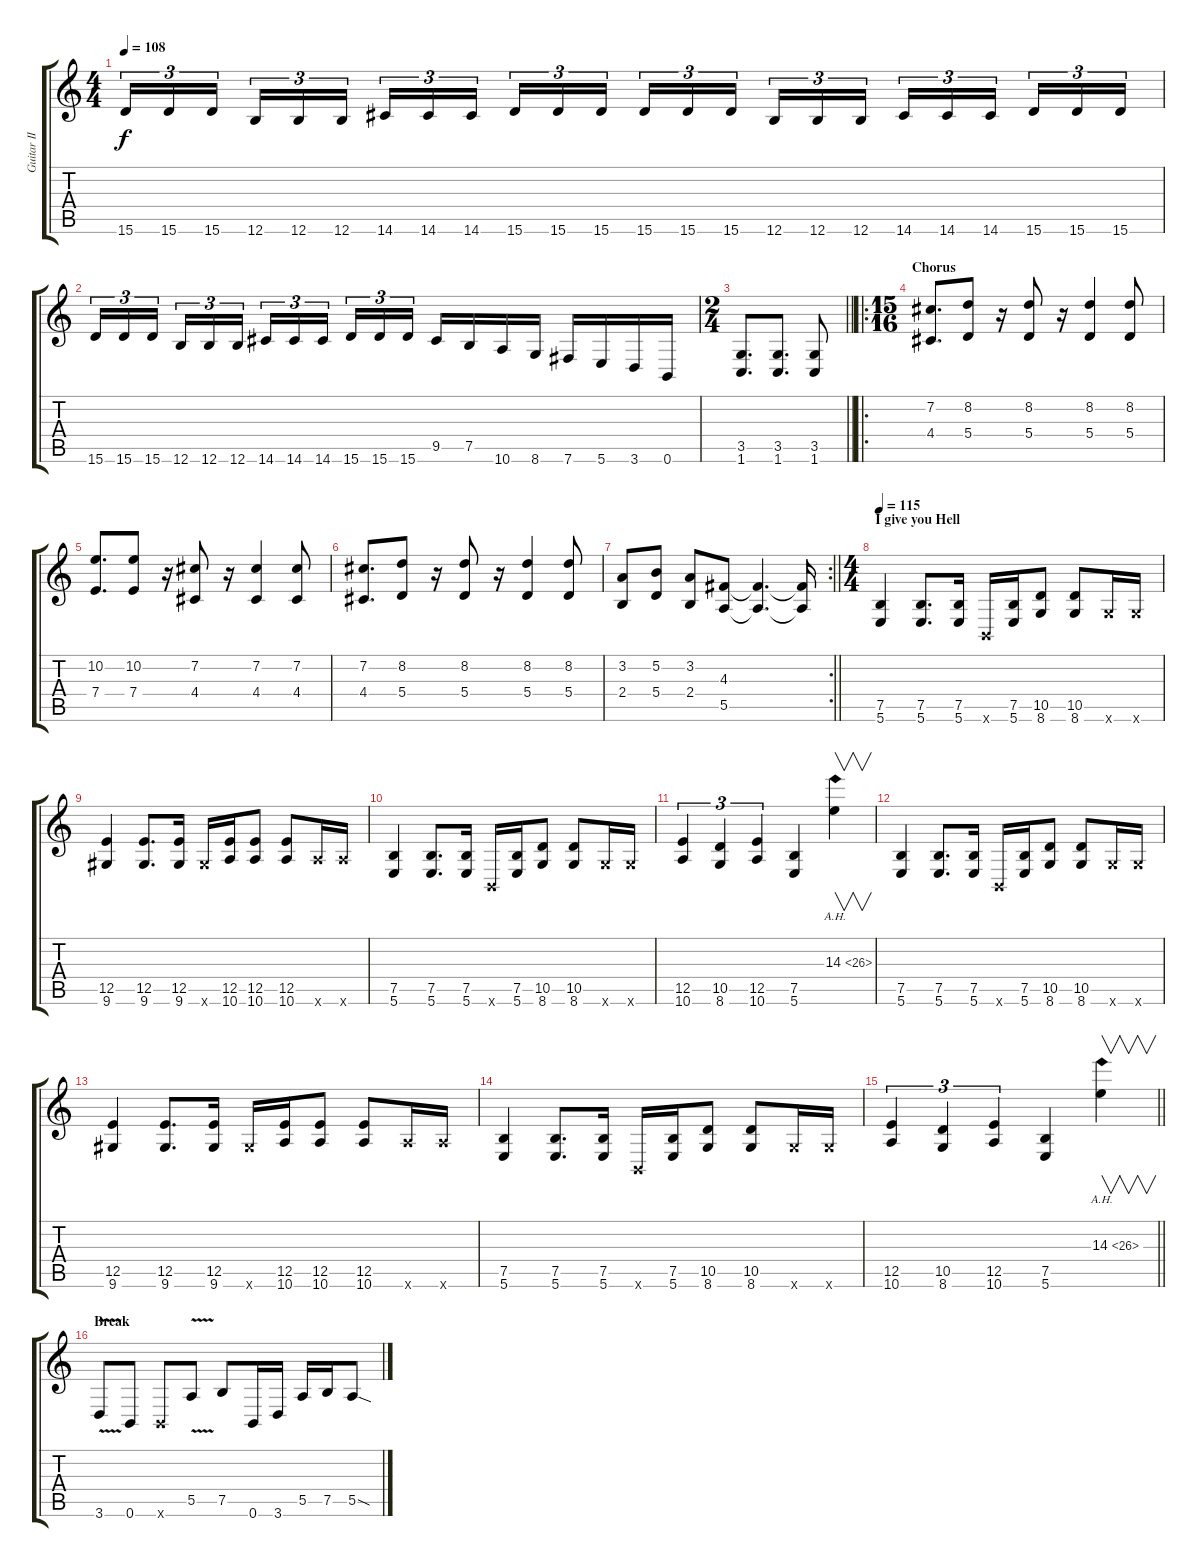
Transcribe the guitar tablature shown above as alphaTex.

\track ("Guitar II" "Guitar II") {instrument distortionguitar}
\staff {score tabs}
\tuning (B3 Gb3 D3 A2 E2 B1) {hide}
\ts (4 4)
\tempo 108
\clef g2
\ks c
15.6.16{tu (3 2) dy f} 15.6.16{tu (3 2)} 15.6.16{tu (3 2) beam splitsecondary} 12.6.16{tu (3 2)} 12.6.16{tu (3 2)} 12.6.16{tu (3 2)} 14.6.16{tu (3 2)} 14.6.16{tu (3 2)} 14.6.16{tu (3 2) beam splitsecondary} 15.6.16{tu (3 2)} 15.6.16{tu (3 2)} 15.6.16{tu (3 2)} 15.6.16{tu (3 2)} 15.6.16{tu (3 2)} 15.6.16{tu (3 2) beam splitsecondary} 12.6.16{tu (3 2)} 12.6.16{tu (3 2)} 12.6.16{tu (3 2)} 14.6.16{tu (3 2)} 14.6.16{tu (3 2)} 14.6.16{tu (3 2) beam splitsecondary} 15.6.16{tu (3 2)} 15.6.16{tu (3 2)} 15.6.16{tu (3 2)} |
15.6.16{tu (3 2)} 15.6.16{tu (3 2)} 15.6.16{tu (3 2) beam splitsecondary} 12.6.16{tu (3 2)} 12.6.16{tu (3 2)} 12.6.16{tu (3 2)} 14.6.16{tu (3 2)} 14.6.16{tu (3 2)} 14.6.16{tu (3 2) beam splitsecondary} 15.6.16{tu (3 2)} 15.6.16{tu (3 2)} 15.6.16{tu (3 2)} 9.5.16 7.5.16 10.6.16 8.6.16 7.6.16 5.6.16 3.6.16 0.6.16 |
\ts (2 4)
\barLineRight lightlight
(3.5 1.6).8{d} (3.5 1.6).8{d} (3.5 1.6).8 |
\ro
\ts (15 16)
\section ("" "Chorus")
(7.2 4.4).8{d} (8.2 5.4).8 r.16 (8.2 5.4).8 r.16 (8.2 5.4).4 (8.2 5.4).8 |
(10.2 7.4).8{d} (10.2 7.4).8 r.16 (7.2 4.4).8 r.16 (7.2 4.4).4 (7.2 4.4).8 |
(7.2 4.4).8{d} (8.2 5.4).8 r.16 (8.2 5.4).8 r.16 (8.2 5.4).4 (8.2 5.4).8 |
\rc 2
\barLineRight lightlight
(3.2 2.4).8 (5.2 5.4).8 (3.2 2.4).8 (4.3 5.5).8 (4.3{t} 5.5{t}).4{d} (4.3{t} 5.5{t}).16 |
\ts (4 4)
\section ("" "I give you Hell")
\tempo 115
(7.5 5.6).4 (7.5 5.6).8{d} (7.5 5.6).16 0.6{x}.16 (7.5 5.6).16 (10.5 8.6).8 (10.5 8.6).8 8.6{x}.16 8.6{x}.16 |
(12.5 9.6).4 (12.5 9.6).8{d} (12.5 9.6).16 9.6{x}.16 (12.5 10.6).16 (12.5 10.6).8 (12.5 10.6).8 10.6{x}.16 10.6{x}.16 |
(7.5 5.6).4 (7.5 5.6).8{d} (7.5 5.6).16 0.6{x}.16 (7.5 5.6).16 (10.5 8.6).8 (10.5 8.6).8 8.6{x}.16 8.6{x}.16 |
(12.5 10.6).4{tu (3 2)} (10.5 8.6).4{tu (3 2)} (12.5 10.6).4{tu (3 2)} (7.5 5.6).4 14.3{ah 12}.4{v} |
(7.5 5.6).4 (7.5 5.6).8{d} (7.5 5.6).16 0.6{x}.16 (7.5 5.6).16 (10.5 8.6).8 (10.5 8.6).8 8.6{x}.16 8.6{x}.16 |
(12.5 9.6).4 (12.5 9.6).8{d} (12.5 9.6).16 9.6{x}.16 (12.5 10.6).16 (12.5 10.6).8 (12.5 10.6).8 10.6{x}.16 10.6{x}.16 |
(7.5 5.6).4 (7.5 5.6).8{d} (7.5 5.6).16 0.6{x}.16 (7.5 5.6).16 (10.5 8.6).8 (10.5 8.6).8 8.6{x}.16 8.6{x}.16 |
\barLineRight lightlight
(12.5 10.6).4{tu (3 2)} (10.5 8.6).4{tu (3 2)} (12.5 10.6).4{tu (3 2)} (7.5 5.6).4 14.3{ah 12}.4{v} |
\section ("" "Break")
3.6{v}.8 0.6.8 0.6{x}.8 5.5{v}.8 7.5.8 0.6.16 3.6.16 5.5.16 7.5.16 5.5{sod}.8
